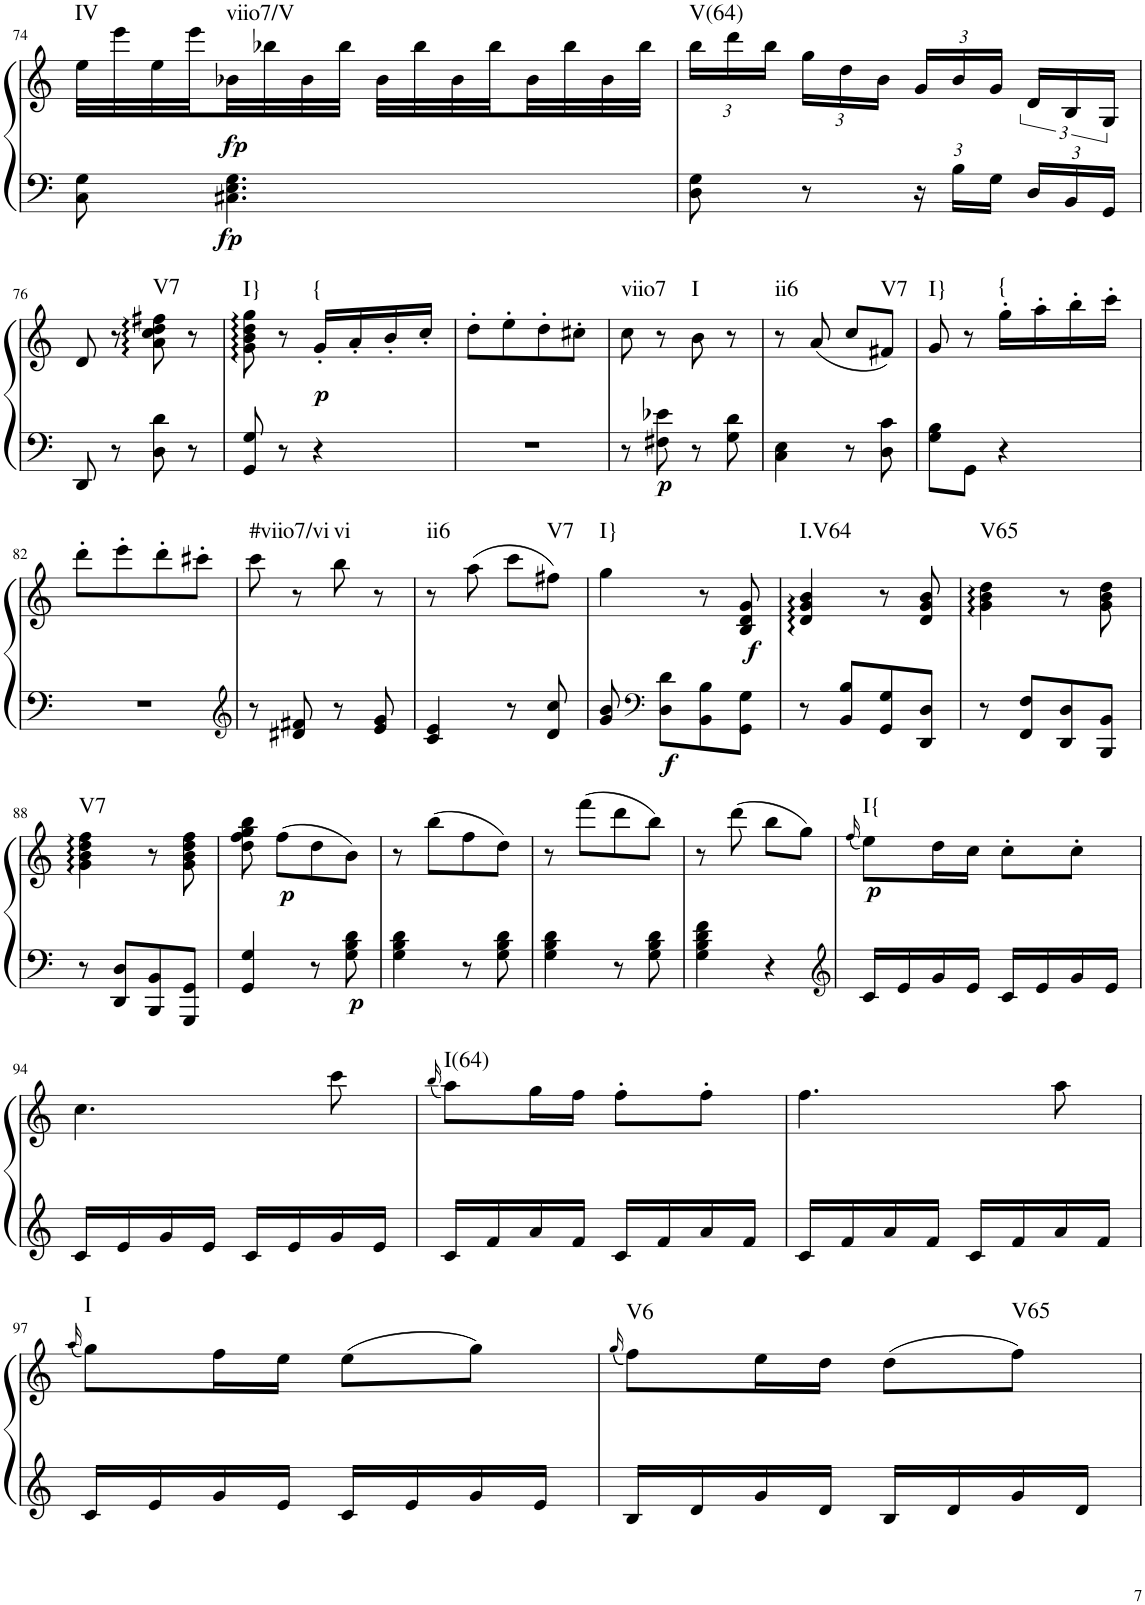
**kern	**kern	**dynam	**harte
*part1	*part1	*part1	*part1
*staff2	*staff1	*staff1/2	*
*I"Klavier linke Hand	*	*	*
!!LO:PB:g=z
*clefF4	*clefG2	*	*
*k[]	*k[]	*	*
*M2/4	*M2/4	*	*
=74	=74	=74	=74
!	!	!	!LO:H:kt=IV
8C\ 8G\	32ee\LLL	.	N
.	32eee\	.	.
.	32ee\	.	.
.	32eee\	.	.
!	!	!LO:DY:a=2	!
!	!	!LO:DY:n=1:b=2	!LO:H:kt=viio7/V
4.C#X\ 4.E\ 4.G\	32b-X\	fp fp	N
.	32bb-X\	.	.
.	32b-\	.	.
.	32bb-\JJJ	.	.
.	32b-\LLL	.	.
.	32bb-\	.	.
.	32b-\	.	.
.	32bb-\	.	.
.	32b-\	.	.
.	32bb-\	.	.
.	32b-\	.	.
.	32bb-\JJJ	.	.
=75	=75	=75	=75
*	*Xbrackettup	*	*
!	!	!	!LO:H:kt=V(64)
8D\ 8G\	24bb\LL	.	N
.	24ddd\	.	.
.	24bb\JJ	.	.
8r	24gg\LL	.	.
.	24dd\	.	.
.	24b\JJ	.	.
*Xbrackettup	*	*	*
24r	24g/LL	.	.
24B\LL	24b/	.	.
24G\JJ	24g/JJ	.	.
*	*brackettup	*	*
24D/LL	24d/LL	.	.
24BB/	24B/	.	.
24GG/JJ	24G/JJ	.	.
!!LO:LB:g=z
=76	=76	=76	=76
8DD/	8d/	.	.
8r	8r	.	.
!	!	!	!LO:H:kt=V7
8D\ 8d\	8a\ 8cc\ 8dd\ 8ff#X\	.	N
8r	8r	.	.
=77	=77	=77	=77
!	!	!	!LO:H:kt=I}
8GG/ 8G/	8g\ 8b\ 8dd\ 8gg\	.	N
8r	8r	.	.
!	!	!LO:DY:b	!LO:H:kt={
4r	16g'/LL	p	N
.	16a'/	.	.
.	16b'/	.	.
.	16cc'/JJ	.	.
=78	=78	=78	=78
2r	8dd'\L	.	.
.	8ee'\	.	.
.	8dd'\	.	.
.	8cc#X'\J	.	.
=79	=79	=79	=79
!	!	!	!LO:H:kt=viio7
8r	8cc\	.	N
!	!	!LO:DY:b=2	!
8F#X\ 8e-X\	8r	p	.
!	!	!	!LO:H:kt=I
8r	8b\	.	N
8G\ 8d\	8r	.	.
=80	=80	=80	=80
!	!	!	!LO:H:kt=ii6
4C\ 4E\	8r	.	N
.	(8a/	.	.
8r	8cc/L	.	.
!	!	!	!LO:H:kt=V7
8D\ 8c\	8f#X/J)	.	N
=81	=81	=81	=81
!	!	!	!LO:H:kt=I}
8G\ 8B\L	8g/	.	N
8GG\J	8r	.	.
!	!	!	!LO:H:kt={
4r	16gg'\LL	.	N
.	16aa'\	.	.
.	16bb'\	.	.
.	16ccc'\JJ	.	.
!!LO:LB:g=z
=82	=82	=82	=82
2r	8ddd'\L	.	.
.	8eee'\	.	.
.	8ddd'\	.	.
.	8ccc#X'\J	.	.
=83	=83	=83	=83
*clefG2	*	*	*
!	!	!	!LO:H:kt=#viio7/vi
8r	8ccc\	.	N
8d#X/ 8f#X/	8r	.	.
!	!	!	!LO:H:kt=vi
8r	8bb\	.	N
8e/ 8g/	8r	.	.
=84	=84	=84	=84
!	!	!	!LO:H:kt=ii6
4c/ 4e/	8r	.	N
.	(8aa\	.	.
8r	8ccc\L	.	.
!	!	!	!LO:H:kt=V7
8d/ 8cc/	8ff#X\J)	.	N
=85	=85	=85	=85
!	!	!	!LO:H:kt=I}
8g/ 8b/	4gg\	.	N
*clefF4	*	*	*
!	!	!LO:DY:b=2	!
8D\ 8d\L	.	f	.
8BB\ 8B\	8r	.	.
!	!	!LO:DY:b	!
8GG\ 8G\J	8B/ 8d/ 8g/	f	.
=86	=86	=86	=86
!	!	!	!LO:H:kt=I.V64
8r	4d/ 4g/ 4b/	.	N
8BB/ 8B/L	.	.	.
8GG/ 8G/	8r	.	.
8DD/ 8D/J	8d/ 8g/ 8b/	.	.
=87	=87	=87	=87
!	!	!	!LO:H:kt=V65
8r	4g\ 4b\ 4dd\	.	N
8FF/ 8F/L	.	.	.
8DD/ 8D/	8r	.	.
8BBB/ 8BB/J	8g\ 8b\ 8dd\	.	.
!!LO:LB:g=z
=88	=88	=88	=88
!	!	!	!LO:H:kt=V7
8r	4g\ 4b\ 4dd\ 4ff\	.	N
8DD/ 8D/L	.	.	.
8BBB/ 8BB/	8r	.	.
8GGG/ 8GG/J	8g\ 8b\ 8dd\ 8ff\	.	.
=89	=89	=89	=89
4GG/ 4G/	8dd\ 8ff\ 8gg\ 8bb\	.	.
!	!	!LO:DY:b	!
.	(8ff\L	p	.
8r	8dd\	.	.
!	!	!LO:DY:b=2	!
8G\ 8B\ 8d\	8b\J)	p	.
=90	=90	=90	=90
4G\ 4B\ 4d\	8r	.	.
.	(8bb\L	.	.
8r	8ff\	.	.
8G\ 8B\ 8d\	8dd\J)	.	.
=91	=91	=91	=91
4G\ 4B\ 4d\	8r	.	.
.	(8fff\L	.	.
8r	8ddd\	.	.
8G\ 8B\ 8d\	8bb\J)	.	.
=92	=92	=92	=92
4G\ 4B\ 4d\ 4f\	8r	.	.
.	(8ddd\	.	.
4r	8bb\L	.	.
.	8gg\J)	.	.
=93	=93	=93	=93
*clefG2	*	*	*
.	(16qff/	.	.
!	!	!LO:DY:b	!LO:H:kt=I{
16c/LL	8ee\L)	p	N
16e/	.	.	.
16g/	16dd\L	.	.
16e/JJ	16cc\JJ	.	.
16c/LL	8cc'\L	.	.
16e/	.	.	.
16g/	8cc'\J	.	.
16e/JJ	.	.	.
!!LO:LB:g=z
=94	=94	=94	=94
16c/LL	4.cc\	.	.
16e/	.	.	.
16g/	.	.	.
16e/JJ	.	.	.
16c/LL	.	.	.
16e/	.	.	.
16g/	8ccc\	.	.
16e/JJ	.	.	.
=95	=95	=95	=95
.	(16qbb/	.	.
!	!	!	!LO:H:kt=I(64)
16c/LL	8aa\L)	.	N
16f/	.	.	.
16a/	16gg\L	.	.
16f/JJ	16ff\JJ	.	.
16c/LL	8ff'\L	.	.
16f/	.	.	.
16a/	8ff'\J	.	.
16f/JJ	.	.	.
=96	=96	=96	=96
16c/LL	4.ff\	.	.
16f/	.	.	.
16a/	.	.	.
16f/JJ	.	.	.
16c/LL	.	.	.
16f/	.	.	.
16a/	8aa\	.	.
16f/JJ	.	.	.
!!LO:LB:g=z
=97	=97	=97	=97
.	(16qaa/	.	.
!	!	!	!LO:H:kt=I
16c/LL	8gg\L)	.	N
16e/	.	.	.
16g/	16ff\L	.	.
16e/JJ	16ee\JJ	.	.
16c/LL	(8ee\L	.	.
16e/	.	.	.
16g/	8gg\J)	.	.
16e/JJ	.	.	.
=98	=98	=98	=98
.	(16qgg/	.	.
!	!	!	!LO:H:kt=V6
16B/LL	8ff\L)	.	N
16d/	.	.	.
16g/	16ee\L	.	.
16d/JJ	16dd\JJ	.	.
16B/LL	(8dd\L	.	.
16d/	.	.	.
!	!	!	!LO:H:kt=V65
16g/	8ff\J)	.	N
16d/JJ	.	.	.
=	=	=	=
*-	*-	*-	*-
